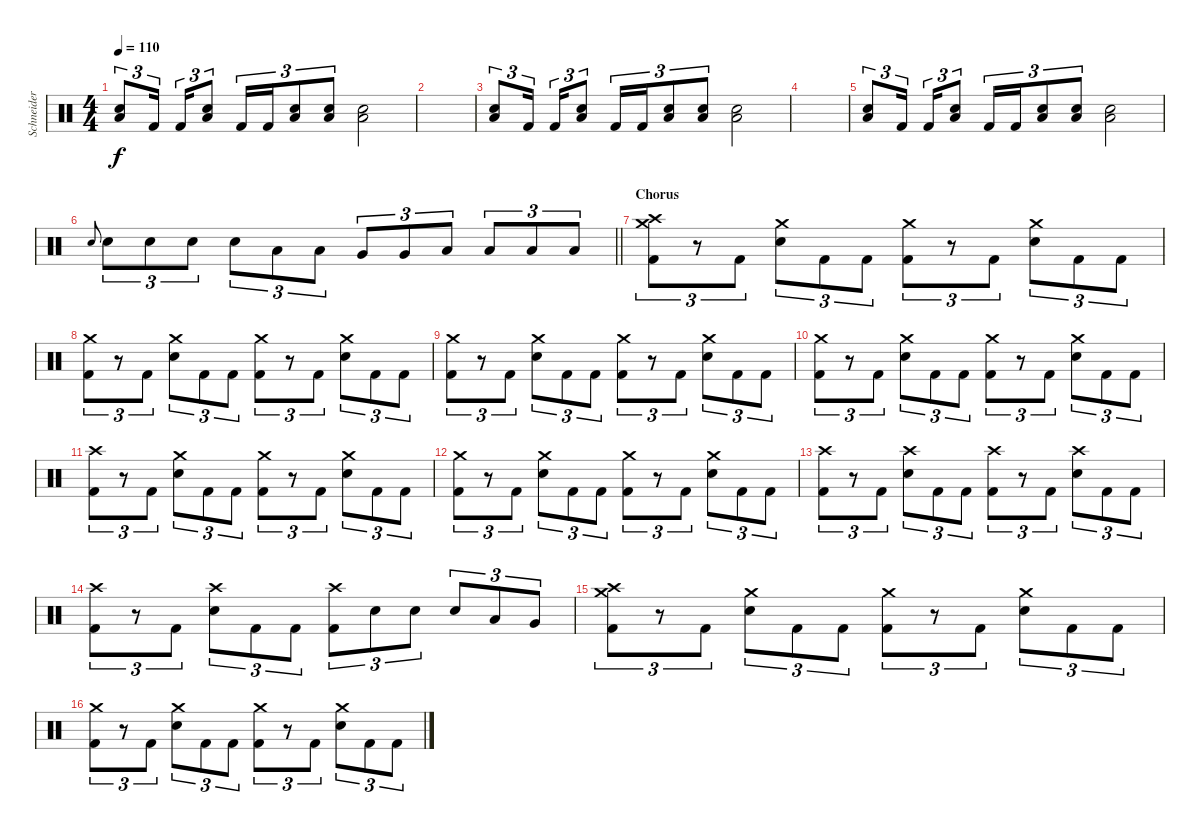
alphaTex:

\track ("Schneider" "Schneider") {instrument percussion}
\staff {score}
\articulation defaults
\ts (4 4)
\tempo 110
\clef neutral
\ks c
("Low Floor Tom (hit)" "Electric Snare (hit)").8{tu (3 2) dy f} "Kick (hit) 2".16{tu (3 2) beam splitsecondary} "Kick (hit) 2".16{tu (3 2)} ("Low Floor Tom (hit)" "Electric Snare (hit)").8{tu (3 2)} "Kick (hit) 2".16{tu (3 2)} "Kick (hit) 2".16{tu (3 2)} ("Low Floor Tom (hit)" "Electric Snare (hit)").8{tu (3 2)} ("Low Floor Tom (hit)" "Electric Snare (hit)").8{tu (3 2)} ("Low Floor Tom (hit)" "Electric Snare (hit)").2 |
|
("Low Floor Tom (hit)" "Electric Snare (hit)").8{tu (3 2)} "Kick (hit) 2".16{tu (3 2) beam splitsecondary} "Kick (hit) 2".16{tu (3 2)} ("Low Floor Tom (hit)" "Electric Snare (hit)").8{tu (3 2)} "Kick (hit) 2".16{tu (3 2)} "Kick (hit) 2".16{tu (3 2)} ("Low Floor Tom (hit)" "Electric Snare (hit)").8{tu (3 2)} ("Low Floor Tom (hit)" "Electric Snare (hit)").8{tu (3 2)} ("Low Floor Tom (hit)" "Electric Snare (hit)").2 |
|
("Low Floor Tom (hit)" "Electric Snare (hit)").8{tu (3 2)} "Kick (hit) 2".16{tu (3 2) beam splitsecondary} "Kick (hit) 2".16{tu (3 2)} ("Low Floor Tom (hit)" "Electric Snare (hit)").8{tu (3 2)} "Kick (hit) 2".16{tu (3 2)} "Kick (hit) 2".16{tu (3 2)} ("Low Floor Tom (hit)" "Electric Snare (hit)").8{tu (3 2)} ("Low Floor Tom (hit)" "Electric Snare (hit)").8{tu (3 2)} ("Low Floor Tom (hit)" "Electric Snare (hit)").2 |
\barLineRight lightlight "Electric Snare (hit)".8{gr onbeat} "Electric Snare (hit)".8{tu (3 2)} "Electric Snare (hit)".8{tu (3 2)} "Electric Snare (hit)".8{tu (3 2)} "Electric Snare (hit)".8{tu (3 2)} "Low Tom (hit)".8{tu (3 2)} "Low Tom (hit)".8{tu (3 2)} "Very Low Tom (hit)".8{tu (3 2)} "Very Low Tom (hit)".8{tu (3 2)} "Low Floor Tom (hit)".8{tu (3 2)} "Low Floor Tom (hit)".8{tu (3 2)} "Low Floor Tom (hit)".8{tu (3 2)} "Low Floor Tom (hit)".8{tu (3 2)}
|
\section ("" "Chorus")
("Crash medium (hit)" "Crash high (hit)" "Kick (hit) 2").8{tu (3 2)} r.8{tu (3 2)} "Kick (hit) 2".8{tu (3 2)} ("Crash medium (hit)" "Electric Snare (hit)").8{tu (3 2)} "Kick (hit) 2".8{tu (3 2)} "Kick (hit) 2".8{tu (3 2)} ("Crash medium (hit)" "Kick (hit) 2").8{tu (3 2)} r.8{tu (3 2)} "Kick (hit) 2".8{tu (3 2)} ("Crash medium (hit)" "Electric Snare (hit)").8{tu (3 2)} "Kick (hit) 2".8{tu (3 2)} "Kick (hit) 2".8{tu (3 2)} |
("Crash medium (hit)" "Kick (hit) 2").8{tu (3 2)} r.8{tu (3 2)} "Kick (hit) 2".8{tu (3 2)} ("Crash medium (hit)" "Electric Snare (hit)").8{tu (3 2)} "Kick (hit) 2".8{tu (3 2)} "Kick (hit) 2".8{tu (3 2)} ("Crash medium (hit)" "Kick (hit) 2").8{tu (3 2)} r.8{tu (3 2)} "Kick (hit) 2".8{tu (3 2)} ("Crash medium (hit)" "Electric Snare (hit)").8{tu (3 2)} "Kick (hit) 2".8{tu (3 2)} "Kick (hit) 2".8{tu (3 2)} |
("Crash medium (hit)" "Kick (hit) 2").8{tu (3 2)} r.8{tu (3 2)} "Kick (hit) 2".8{tu (3 2)} ("Crash medium (hit)" "Electric Snare (hit)").8{tu (3 2)} "Kick (hit) 2".8{tu (3 2)} "Kick (hit) 2".8{tu (3 2)} ("Crash medium (hit)" "Kick (hit) 2").8{tu (3 2)} r.8{tu (3 2)} "Kick (hit) 2".8{tu (3 2)} ("Crash medium (hit)" "Electric Snare (hit)").8{tu (3 2)} "Kick (hit) 2".8{tu (3 2)} "Kick (hit) 2".8{tu (3 2)} |
("Crash medium (hit)" "Kick (hit) 2").8{tu (3 2)} r.8{tu (3 2)} "Kick (hit) 2".8{tu (3 2)} ("Crash medium (hit)" "Electric Snare (hit)").8{tu (3 2)} "Kick (hit) 2".8{tu (3 2)} "Kick (hit) 2".8{tu (3 2)} ("Crash medium (hit)" "Kick (hit) 2").8{tu (3 2)} r.8{tu (3 2)} "Kick (hit) 2".8{tu (3 2)} ("Crash medium (hit)" "Electric Snare (hit)").8{tu (3 2)} "Kick (hit) 2".8{tu (3 2)} "Kick (hit) 2".8{tu (3 2)} |
("Crash high (hit)" "Kick (hit) 2").8{tu (3 2)} r.8{tu (3 2)} "Kick (hit) 2".8{tu (3 2)} ("Crash medium (hit)" "Electric Snare (hit)").8{tu (3 2)} "Kick (hit) 2".8{tu (3 2)} "Kick (hit) 2".8{tu (3 2)} ("Crash medium (hit)" "Kick (hit) 2").8{tu (3 2)} r.8{tu (3 2)} "Kick (hit) 2".8{tu (3 2)} ("Crash medium (hit)" "Electric Snare (hit)").8{tu (3 2)} "Kick (hit) 2".8{tu (3 2)} "Kick (hit) 2".8{tu (3 2)} |
("Crash medium (hit)" "Kick (hit) 2").8{tu (3 2)} r.8{tu (3 2)} "Kick (hit) 2".8{tu (3 2)} ("Crash medium (hit)" "Electric Snare (hit)").8{tu (3 2)} "Kick (hit) 2".8{tu (3 2)} "Kick (hit) 2".8{tu (3 2)} ("Crash medium (hit)" "Kick (hit) 2").8{tu (3 2)} r.8{tu (3 2)} "Kick (hit) 2".8{tu (3 2)} ("Crash medium (hit)" "Electric Snare (hit)").8{tu (3 2)} "Kick (hit) 2".8{tu (3 2)} "Kick (hit) 2".8{tu (3 2)} |
("Crash high (hit)" "Kick (hit) 2").8{tu (3 2)} r.8{tu (3 2)} "Kick (hit) 2".8{tu (3 2)} ("Crash high (hit)" "Electric Snare (hit)").8{tu (3 2)} "Kick (hit) 2".8{tu (3 2)} "Kick (hit) 2".8{tu (3 2)} ("Crash high (hit)" "Kick (hit) 2").8{tu (3 2)} r.8{tu (3 2)} "Kick (hit) 2".8{tu (3 2)} ("Crash high (hit)" "Electric Snare (hit)").8{tu (3 2)} "Kick (hit) 2".8{tu (3 2)} "Kick (hit) 2".8{tu (3 2)} |
("Crash high (hit)" "Kick (hit) 2").8{tu (3 2)} r.8{tu (3 2)} "Kick (hit) 2".8{tu (3 2)} ("Crash high (hit)" "Electric Snare (hit)").8{tu (3 2)} "Kick (hit) 2".8{tu (3 2)} "Kick (hit) 2".8{tu (3 2)} ("Crash high (hit)" "Kick (hit) 2").8{tu (3 2)} "Electric Snare (hit)".8{tu (3 2)} "Electric Snare (hit)".8{tu (3 2)} "Electric Snare (hit)".8{tu (3 2)} "Low Tom (hit)".8{tu (3 2)} "Very Low Tom (hit)".8{tu (3 2)} |
("Crash medium (hit)" "Crash high (hit)" "Kick (hit) 2").8{tu (3 2)} r.8{tu (3 2)} "Kick (hit) 2".8{tu (3 2)} ("Crash medium (hit)" "Electric Snare (hit)").8{tu (3 2)} "Kick (hit) 2".8{tu (3 2)} "Kick (hit) 2".8{tu (3 2)} ("Crash medium (hit)" "Kick (hit) 2").8{tu (3 2)} r.8{tu (3 2)} "Kick (hit) 2".8{tu (3 2)} ("Crash medium (hit)" "Electric Snare (hit)").8{tu (3 2)} "Kick (hit) 2".8{tu (3 2)} "Kick (hit) 2".8{tu (3 2)} |
("Crash medium (hit)" "Kick (hit) 2").8{tu (3 2)} r.8{tu (3 2)} "Kick (hit) 2".8{tu (3 2)} ("Crash medium (hit)" "Electric Snare (hit)").8{tu (3 2)} "Kick (hit) 2".8{tu (3 2)} "Kick (hit) 2".8{tu (3 2)} ("Crash medium (hit)" "Kick (hit) 2").8{tu (3 2)} r.8{tu (3 2)} "Kick (hit) 2".8{tu (3 2)} ("Crash medium (hit)" "Electric Snare (hit)").8{tu (3 2)} "Kick (hit) 2".8{tu (3 2)} "Kick (hit) 2".8{tu (3 2)}
